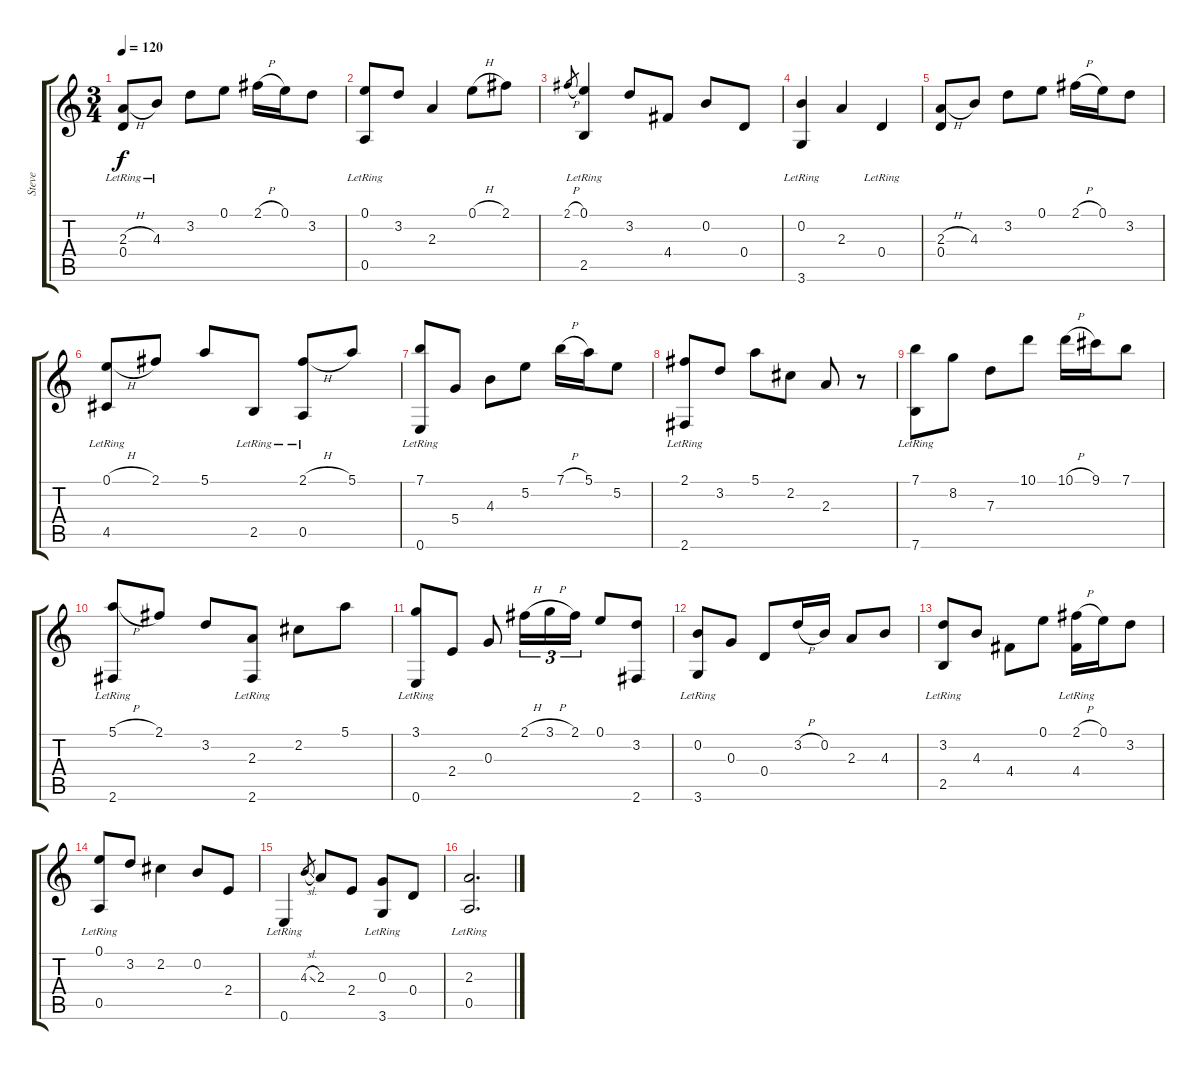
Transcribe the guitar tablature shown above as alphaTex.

\track ("Steve" "Steve") {instrument acousticguitarsteel}
\staff {score tabs}
\tuning (E4 B3 G3 D3 A2 E2) {hide}
\ts (3 4)
\tempo 120
\clef g2
\ks c
(2.3{h} 0.4{lr}).8{dy f} 4.3{lr}.8 3.2.8 0.1.8 2.1{h}.16 0.1.16 3.2.8 |
(0.1 0.5{lr}).8 3.2.8 2.3.4 0.1{h}.8 2.1.8 |
2.1{h}.8{gr} (0.1 2.5{lr}).4 3.2.8 4.4.8 0.2.8 0.4.8 |
(0.2 3.6{lr}).4 2.3.4 0.4{lr}.4 |
(2.3{h} 0.4).8 4.3.8 3.2.8 0.1.8 2.1{h}.16 0.1.16 3.2.8 |
(0.1{h} 4.5{lr}).8 2.1.8 5.1.8 2.5{lr}.8 (2.1{h} 0.5{lr}).8 5.1.8 |
(7.1 0.6{lr}).8 5.4.8 4.3.8 5.2.8 7.1{h}.16 5.1.16 5.2.8 |
(2.1 2.6{lr}).8 3.2.8 5.1.8 2.2.8 2.3.8 r.8 |
(7.1 7.6{lr}).8 8.2.8 7.3.8 10.1.8 10.1{h}.16 9.1.16 7.1.8 |
(5.1{h} 2.6{lr}).8 2.1.8 3.2.8 (2.3 2.6{lr}).8 2.2.8 5.1.8 |
(3.1 0.6{lr}).8 2.4.8 0.3.8 2.1{h}.16{tu (3 2)} 3.1{h}.16{tu (3 2)} 2.1.16{tu (3 2)} 0.1.8 (3.2 2.6).8 |
(0.2 3.6{lr}).8 0.3.8 0.4.8 3.2{h}.16 0.2.16 2.3.8 4.3.8 |
(3.2 2.5{lr}).8 4.3.8 4.4.8 0.1.8 (2.1{h} 4.4{lr}).16 0.1.16 3.2.8 |
(0.1 0.5{lr}).8 3.2.8 2.2.4 0.2.8 2.4.8 |
0.6{lr}.4 4.3{sl}.8{gr} 2.3.8 2.4.8 (0.3 3.6{lr}).8 0.4.8 |
(2.3 0.5{lr}).2{d}
